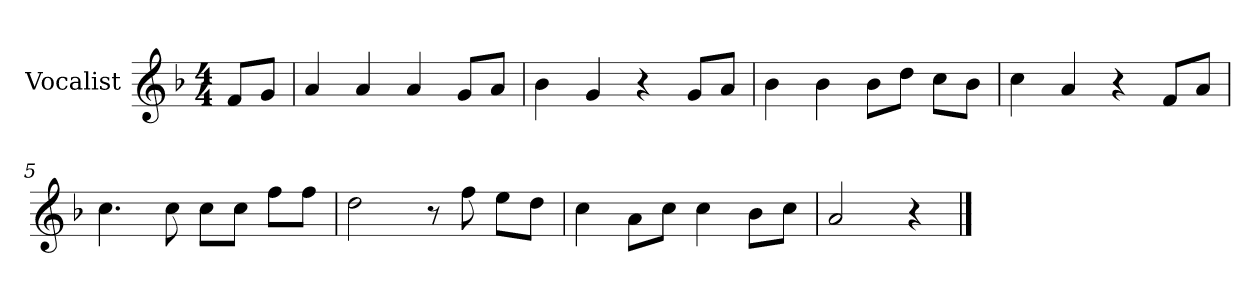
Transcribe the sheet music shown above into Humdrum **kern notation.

**kern
*part1
*staff1
*I"Vocalist
*k[b-]
*F:
*M4/4
=
8fL
8gJ
=1
4a
4a
4a
8gL
8aJ
=2
4b-
4g
4r
8gL
8aJ
=3
4b-
4b-
8b-L
8ddJ
8ccL
8b-J
=4
4cc
4a
4r
8fL
8aJ
=5
4.cc
8cc
8ccL
8ccJ
8ffL
8ffJ
=6
2dd
8r
8ff
8eeL
8ddJ
=7
4cc
8aL
8ccJ
4cc
8b-L
8ccJ
=8
2a
4r
==
*-
